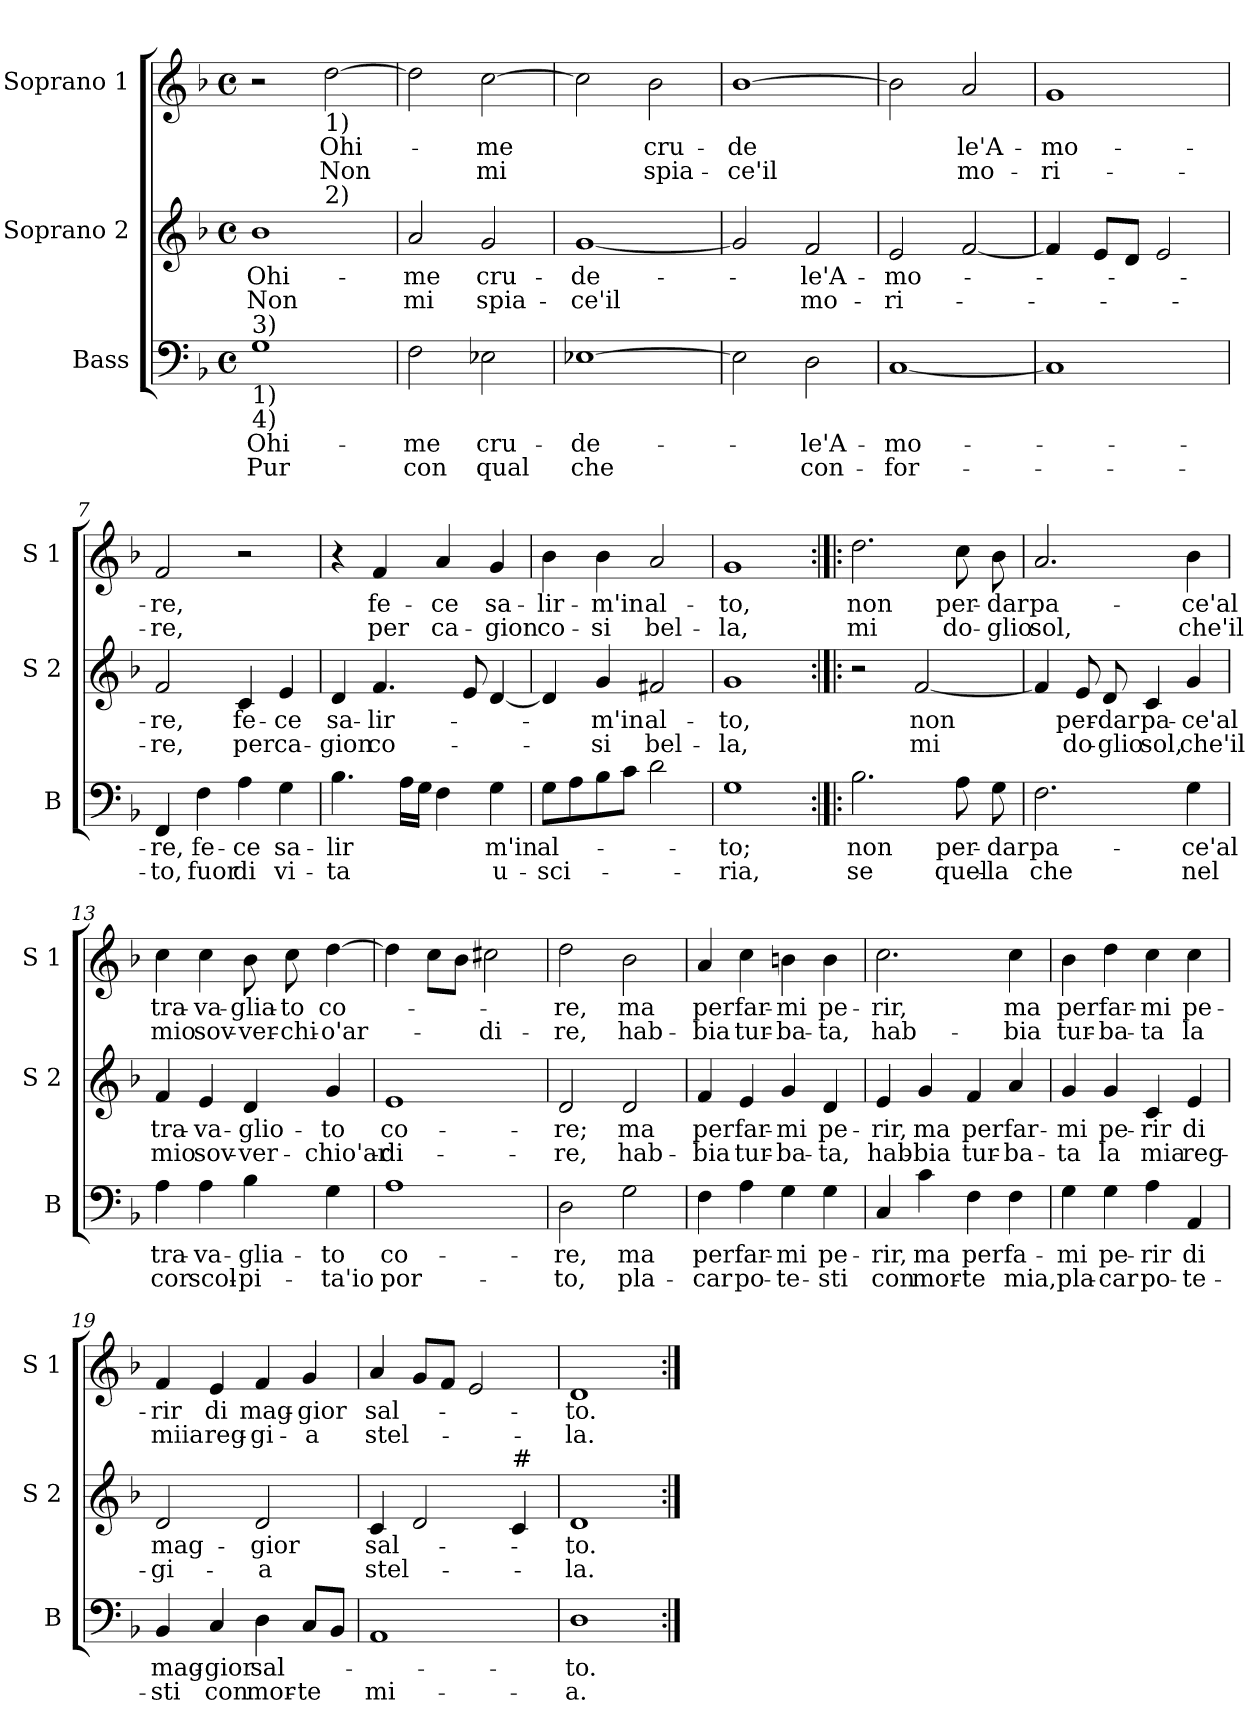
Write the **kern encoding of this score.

**kern	**text	**text	**kern	**text	**text	**kern	**text	**text
*part3	*part3	*part3	*part2	*part2	*part2	*part1	*part1	*part1
*staff3	*staff3	*staff3	*staff2	*staff2	*staff2	*staff1	*staff1	*staff1
*I"Bass	*	*	*I"Soprano 2	*	*	*I"Soprano 1	*	*
*I'B	*	*	*I'S 2	*	*	*I'S 1	*	*
*clefF4	*	*	*clefG2	*	*	*clefG2	*	*
*k[b-]	*	*	*k[b-]	*	*	*k[b-]	*	*
*F:	*	*	*F:	*	*	*F:	*	*
*M4/4	*	*	*M4/4	*	*	*M4/4	*	*
*met(c)	*	*	*met(c)	*	*	*met(c)	*	*
=1	=1	=1	=1	=1	=1	=1	=1	=1
!	!	!	!LO:TX:b:t=1)	!	!	!	!	!
!LO:TX:a:t=3)	!	!	!	!	!	!	!	!
!LO:TX:b:t=1)	!	!	!	!	!	!	!	!
!LO:TX:b:t=4)	!	!	!	!	!	!	!	!
!	!LO:LY:b	!LO:LY:b	!	!LO:LY:b	!LO:LY:b	!	!	!
*	*	*	*^	*	*	*	*	*
1G	Ohi-	Pur	1b-	2ryy	Ohi-	Non	2r	.	.
!	!	!	!	!	!	!	!LO:TX:b:t=1)	!	!
!	!	!	!	!LO:TX:a:t=2)	!	!	!	!	!
!	!	!	!	!	!	!	!	!LO:LY:b	!LO:LY:b
.	.	.	.	2ryy	.	.	[2dd\	Ohi-	Non
=2	=2	=2	=2	=2	=2	=2	=2	=2	=2
!	!LO:LY:b	!LO:LY:b	!	!	!LO:LY:b	!LO:LY:b	!	!	!
*	*	*	*v	*v	*	*	*	*	*
2F\	-me	con	2a/	-me	mi	2dd\]	.	.
!	!LO:LY:b	!LO:LY:b	!	!LO:LY:b	!LO:LY:b	!	!LO:LY:b	!LO:LY:b
2E-X\	cru-	qual	2g/	cru-	spia-	[2cc\	-me	mi
=3	=3	=3	=3	=3	=3	=3	=3	=3
!	!LO:LY:b	!LO:LY:b	!	!LO:LY:b	!LO:LY:b	!	!	!
[1E-X	-de-	che	[1g	-de-	-ce'il	2cc\]	.	.
!	!	!	!	!	!	!	!LO:LY:b	!LO:LY:b
.	.	.	.	.	.	2b-\	cru-	spia-
=4	=4	=4	=4	=4	=4	=4	=4	=4
!	!	!	!	!	!	!	!LO:LY:b	!LO:LY:b
2E-\]	.	.	2g/]	.	.	[1b-	-de	-ce'il
!	!LO:LY:b	!LO:LY:b	!	!LO:LY:b	!LO:LY:b	!	!	!
2D\	-le'A-	con-	2f/	-le'A-	mo-	.	.	.
=5	=5	=5	=5	=5	=5	=5	=5	=5
!	!LO:LY:b	!LO:LY:b	!	!LO:LY:b	!LO:LY:b	!	!	!
[1C	-mo-	-for-	2e/	-mo-	-ri-	2b-\]	.	.
!	!	!	!	!	!	!	!LO:LY:b	!LO:LY:b
.	.	.	[2f/	.	.	2a/	le'A-	mo-
!!LO:LB:g=z
=6	=6	=6	=6	=6	=6	=6	=6	=6
!	!	!	!	!	!	!	!LO:LY:b	!LO:LY:b
1C]	.	.	4f/]	.	.	1g	-mo-	-ri-
.	.	.	8e/L	.	.	.	.	.
.	.	.	8d/J	.	.	.	.	.
.	.	.	2e/	.	.	.	.	.
=7	=7	=7	=7	=7	=7	=7	=7	=7
!	!LO:LY:b	!LO:LY:b	!	!LO:LY:b	!LO:LY:b	!	!LO:LY:b	!LO:LY:b
4FF/	-re,	-to,	2f/	-re,	-re,	2f/	-re,	-re,
!	!LO:LY:b	!LO:LY:b	!	!	!	!	!	!
4F\	fe-	fuor	.	.	.	.	.	.
!	!LO:LY:b	!LO:LY:b	!	!LO:LY:b	!LO:LY:b	!	!	!
4A\	-ce	di	4c/	fe-	per	2r	.	.
!	!LO:LY:b	!LO:LY:b	!	!LO:LY:b	!LO:LY:b	!	!	!
4G\	sa-	vi-	4e/	-ce	ca-	.	.	.
=8	=8	=8	=8	=8	=8	=8	=8	=8
!	!LO:LY:b	!LO:LY:b	!	!LO:LY:b	!LO:LY:b	!	!	!
4.B-\	-lir	-ta	4d/	sa-	-gion	4r	.	.
!	!	!	!	!LO:LY:b	!LO:LY:b	!	!LO:LY:b	!LO:LY:b
.	.	.	4.f/	-lir-	co-	4f/	fe-	per
16A\LL	.	.	.	.	.	.	.	.
16G\JJ	.	.	.	.	.	.	.	.
!	!	!	!	!	!	!	!LO:LY:b	!LO:LY:b
4F\	.	.	.	.	.	4a/	-ce	ca-
.	.	.	8e/	.	.	.	.	.
!	!LO:LY:b	!LO:LY:b	!	!	!	!	!LO:LY:b	!LO:LY:b
4G\	m'in	u-	[4d/	.	.	4g/	sa-	-gion
=9	=9	=9	=9	=9	=9	=9	=9	=9
!	!LO:LY:b	!LO:LY:b	!	!	!	!	!LO:LY:b	!LO:LY:b
8G\L	al-	-sci-	4d/]	.	.	4b-\	-lir-	co-
8A\	.	.	.	.	.	.	.	.
!	!	!	!	!LO:LY:b	!LO:LY:b	!	!LO:LY:b	!LO:LY:b
8B-\	.	.	4g/	-m'in	-si	4b-\	-m'in	-si
8c\J	.	.	.	.	.	.	.	.
!	!	!	!	!LO:LY:b	!LO:LY:b	!	!LO:LY:b	!LO:LY:b
2d\	.	.	2f#X/	al-	bel-	2a/	al-	bel-
=10	=10	=10	=10	=10	=10	=10	=10	=10
!	!LO:LY:b	!LO:LY:b	!	!LO:LY:b	!LO:LY:b	!	!LO:LY:b	!LO:LY:b
1G	-to;	-ria,	1g	-to,	-la,	1g	-to,	-la,
!!LO:PB:g=z
=11:|!|:	=11:|!|:	=11:|!|:	=11:|!|:	=11:|!|:	=11:|!|:	=11:|!|:	=11:|!|:	=11:|!|:
!	!LO:LY:b	!LO:LY:b	!	!	!	!	!LO:LY:b	!LO:LY:b
2.B-\	non	se	2r	.	.	2.dd\	non	mi
!	!	!	!	!LO:LY:b	!LO:LY:b	!	!	!
.	.	.	[2f/	non	mi	.	.	.
!	!LO:LY:b	!LO:LY:b	!	!	!	!	!LO:LY:b	!LO:LY:b
8A\	per-	quel-	.	.	.	8cc\	per-	do-
!	!LO:LY:b	!LO:LY:b	!	!	!	!	!LO:LY:b	!LO:LY:b
8G\	-dar	-la	.	.	.	8b-\	-dar	-glio
=12	=12	=12	=12	=12	=12	=12	=12	=12
!	!LO:LY:b	!LO:LY:b	!	!	!	!	!LO:LY:b	!LO:LY:b
2.F\	pa-	che	4f/]	.	.	2.a/	pa-	sol,
!	!	!	!	!LO:LY:b	!LO:LY:b	!	!	!
.	.	.	8e/	per-	do-	.	.	.
!	!	!	!	!LO:LY:b	!LO:LY:b	!	!	!
.	.	.	8d/	-dar	-glio	.	.	.
!	!	!	!	!LO:LY:b	!LO:LY:b	!	!	!
.	.	.	4c/	pa-	sol,	.	.	.
!	!LO:LY:b	!LO:LY:b	!	!LO:LY:b	!LO:LY:b	!	!LO:LY:b	!LO:LY:b
4G\	-ce'al	nel	4g/	-ce'al	che'il	4b-\	-ce'al	che'il
=13	=13	=13	=13	=13	=13	=13	=13	=13
!	!LO:LY:b	!LO:LY:b	!	!LO:LY:b	!LO:LY:b	!	!LO:LY:b	!LO:LY:b
4A\	tra-	cor	4f/	tra-	mio	4cc\	tra-	mio
!	!LO:LY:b	!LO:LY:b	!	!LO:LY:b	!LO:LY:b	!	!LO:LY:b	!LO:LY:b
4A\	-va-	scol-	4e/	-va-	sov-	4cc\	-va-	sov-
!	!LO:LY:b	!LO:LY:b	!	!LO:LY:b	!LO:LY:b	!	!LO:LY:b	!LO:LY:b
4B-\	-glia-	-pi-	4d/	-glio-	-ver-	8b-\	-glia-	-ver-
!	!	!	!	!	!	!	!LO:LY:b	!LO:LY:b
.	.	.	.	.	.	8cc\	-to	-chi-
!	!LO:LY:b	!LO:LY:b	!	!LO:LY:b	!LO:LY:b	!	!LO:LY:b	!LO:LY:b
4G\	-to	-ta'io	4g/	-to	-chio'ar-	[4dd\	co-	-o'ar-
=14	=14	=14	=14	=14	=14	=14	=14	=14
!	!LO:LY:b	!LO:LY:b	!	!LO:LY:b	!LO:LY:b	!	!	!
1A	co-	por-	1e	co-	-di-	4dd\]	.	.
.	.	.	.	.	.	8cc\L	.	.
.	.	.	.	.	.	8b-\J	.	.
!	!	!	!	!	!	!	!	!LO:LY:b
.	.	.	.	.	.	2cc#X\	.	-di-
=15	=15	=15	=15	=15	=15	=15	=15	=15
!	!LO:LY:b	!LO:LY:b	!	!LO:LY:b	!LO:LY:b	!	!LO:LY:b	!LO:LY:b
2D\	-re,	-to,	2d/	-re;	-re,	2dd\	-re,	-re,
!	!LO:LY:b	!LO:LY:b	!	!LO:LY:b	!LO:LY:b	!	!LO:LY:b	!LO:LY:b
2G\	ma	pla-	2d/	ma	hab-	2b-\	ma	hab-
!!LO:LB:g=z
=16	=16	=16	=16	=16	=16	=16	=16	=16
!	!LO:LY:b	!LO:LY:b	!	!LO:LY:b	!LO:LY:b	!	!LO:LY:b	!LO:LY:b
4F\	per	-car	4f/	per	-bia	4a/	per	-bia
!	!LO:LY:b	!LO:LY:b	!	!LO:LY:b	!LO:LY:b	!	!LO:LY:b	!LO:LY:b
4A\	far-	po-	4e/	far-	tur-	4cc\	far-	tur-
!	!LO:LY:b	!LO:LY:b	!	!LO:LY:b	!LO:LY:b	!	!LO:LY:b	!LO:LY:b
4G\	-mi	-te-	4g/	-mi	-ba-	4bn\	-mi	-ba-
!	!LO:LY:b	!LO:LY:b	!	!LO:LY:b	!LO:LY:b	!	!LO:LY:b	!LO:LY:b
4G\	pe-	-sti	4d/	pe-	-ta,	4b\	pe-	-ta,
=17	=17	=17	=17	=17	=17	=17	=17	=17
!	!LO:LY:b	!LO:LY:b	!	!LO:LY:b	!LO:LY:b	!	!LO:LY:b	!LO:LY:b
4C/	-rir,	con	4e/	-rir,	hab-	2.cc\	-rir,	hab-
!	!LO:LY:b	!LO:LY:b	!	!LO:LY:b	!LO:LY:b	!	!	!
4c\	ma	mor-	4g/	ma	-bia	.	.	.
!	!LO:LY:b	!LO:LY:b	!	!LO:LY:b	!LO:LY:b	!	!	!
4F\	per	-te	4f/	per	tur-	.	.	.
!	!LO:LY:b	!LO:LY:b	!	!LO:LY:b	!LO:LY:b	!	!LO:LY:b	!LO:LY:b
4F\	fa-	mia,	4a/	far-	-ba-	4cc\	ma	-bia
=18	=18	=18	=18	=18	=18	=18	=18	=18
!	!LO:LY:b	!LO:LY:b	!	!LO:LY:b	!LO:LY:b	!	!LO:LY:b	!LO:LY:b
4G\	-mi	pla-	4g/	-mi	-ta	4b-\	per	tur-
!	!LO:LY:b	!LO:LY:b	!	!LO:LY:b	!LO:LY:b	!	!LO:LY:b	!LO:LY:b
4G\	pe-	-car	4g/	pe-	la	4dd\	far-	-ba-
!	!LO:LY:b	!LO:LY:b	!	!LO:LY:b	!LO:LY:b	!	!LO:LY:b	!LO:LY:b
4A\	-rir	po-	4c/	-rir	mia	4cc\	-mi	-ta
!	!LO:LY:b	!LO:LY:b	!	!LO:LY:b	!LO:LY:b	!	!LO:LY:b	!LO:LY:b
4AA/	di	-te-	4e/	di	reg-	4cc\	pe-	la
=19	=19	=19	=19	=19	=19	=19	=19	=19
!	!LO:LY:b	!LO:LY:b	!	!LO:LY:b	!LO:LY:b	!	!LO:LY:b	!LO:LY:b
4BB-/	mag-	-sti	2d/	mag-	-gi-	4f/	-rir	miia
!	!LO:LY:b	!LO:LY:b	!	!	!	!	!LO:LY:b	!LO:LY:b
4C/	-gior	con	.	.	.	4e/	di	reg-
!	!LO:LY:b	!LO:LY:b	!	!LO:LY:b	!LO:LY:b	!	!LO:LY:b	!LO:LY:b
4D\	sal-	mor-	2d/	-gior	-a	4f/	mag-	-gi-
!	!	!LO:LY:b	!	!	!	!	!LO:LY:b	!LO:LY:b
8C/L	.	-te	.	.	.	4g/	-gior	-a
8BB-/J	.	.	.	.	.	.	.	.
=20	=20	=20	=20	=20	=20	=20	=20	=20
!	!	!LO:LY:b	!	!LO:LY:b	!LO:LY:b	!	!LO:LY:b	!LO:LY:b
1AA	.	mi-	4c/	sal-	stel-	4a/	sal-	stel-
.	.	.	2d/	.	.	8g/L	.	.
.	.	.	.	.	.	8f/J	.	.
.	.	.	.	.	.	2e/	.	.
!	!	!	!LO:TX:a:t=#	!	!	!	!	!
.	.	.	4c/	.	.	.	.	.
=21	=21	=21	=21	=21	=21	=21	=21	=21
!	!LO:LY:b	!LO:LY:b	!	!LO:LY:b	!LO:LY:b	!	!LO:LY:b	!LO:LY:b
1D	-to.	-a.	1d	-to.	-la.	1d	-to.	-la.
=:|!	=:|!	=:|!	=:|!	=:|!	=:|!	=:|!	=:|!	=:|!
*-	*-	*-	*-	*-	*-	*-	*-	*-
